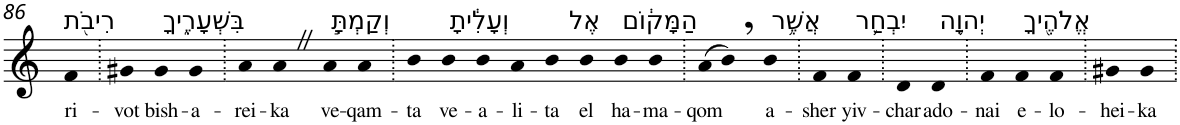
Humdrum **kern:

**kern	**text
*part1	*part1
*staff1	*staff1
*I"Piano	*
*I'Pno	*
!!LO:PB:g=z
*clefG2	*
*k[]	*
=86	=86
!LO:TX:a:t=רִיבֹ֖ת	!
!	!LO:LY:b
4f	ri-
=87.	=87.
!	!LO:LY:b
4g#X	-vot
!LO:TX:a:t=בִּשְׁעָרֶ֑יךָ	!
!	!LO:LY:b
4g#	bish-
!	!LO:LY:b
4g#	-a-
=88.	=88.
!	!LO:LY:b
4a	-rei-
!	!LO:LY:b
4aZ	-ka
!LO:TX:a:t=וְקַמְתָּ֣	!
!	!LO:LY:b
4a	ve-
!	!LO:LY:b
4a	-qam-
=89.	=89.
!	!LO:LY:b
4b	-ta
!LO:TX:a:t=וְעָלִ֔יתָ	!
!	!LO:LY:b
4b	ve-
!	!LO:LY:b
4b	-a-
!	!LO:LY:b
4a	-li-
!	!LO:LY:b
4b	-ta
!LO:TX:a:t=אֶל	!
!	!LO:LY:b
4b	el
!LO:TX:a:t=הַמָּק֔וֹם	!
!	!LO:LY:b
4b	ha-
!	!LO:LY:b
4b	-ma-
=90.	=90.
!	!LO:LY:b
(8a	-qom
8b,)	.
!LO:TX:a:t=אֲשֶׁ֥ר	!
!	!LO:LY:b
4b	a-
=91.	=91.
!	!LO:LY:b
4f	-sher
!LO:TX:a:t=יִבְחַ֛ר	!
!	!LO:LY:b
4f	yiv-
=92.	=92.
!	!LO:LY:b
4d	-char
!LO:TX:a:t=יְהוָ֥ה	!
!	!LO:LY:b
4d	ado-
=93.	=93.
!	!LO:LY:b
4f	-nai
!LO:TX:a:t=אֱלֹהֶ֖יךָ	!
!	!LO:LY:b
4f	e-
!	!LO:LY:b
4f	-lo-
=94.	=94.
!	!LO:LY:b
4g#X	-hei-
!	!LO:LY:b
4g#	-ka
=.	=.
*-	*-
